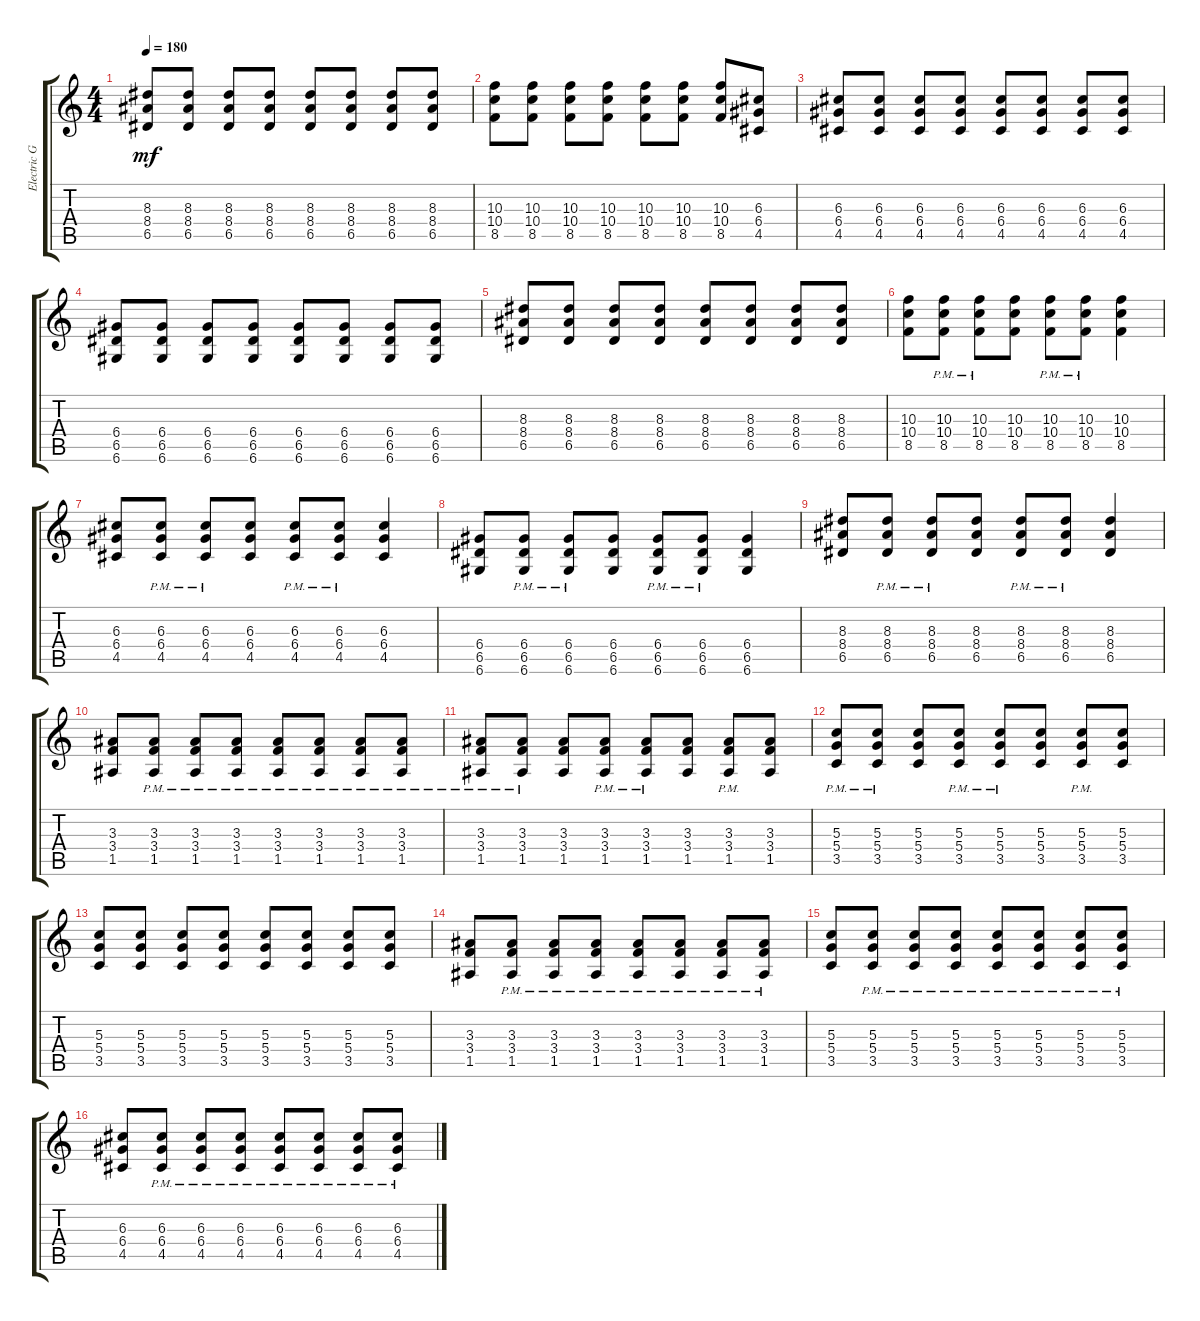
\track ("Electric Guitar" "Electric G") {instrument overdrivenguitar}
\staff {score tabs}
\tuning (E4 B3 G3 D3 A2 D2) {hide}
\ts (4 4)
\tempo 180
\clef g2
\ks c
(8.3 8.4 6.5).8{dy mf} (8.3 8.4 6.5).8 (8.3 8.4 6.5).8 (8.3 8.4 6.5).8 (8.3 8.4 6.5).8 (8.3 8.4 6.5).8 (8.3 8.4 6.5).8 (8.3 8.4 6.5).8 |
(10.3 10.4 8.5).8 (10.3 10.4 8.5).8 (10.3 10.4 8.5).8 (10.3 10.4 8.5).8 (10.3 10.4 8.5).8 (10.3 10.4 8.5).8 (10.3 10.4 8.5).8 (6.3 6.4 4.5).8 |
(6.3 6.4 4.5).8 (6.3 6.4 4.5).8 (6.3 6.4 4.5).8 (6.3 6.4 4.5).8 (6.3 6.4 4.5).8 (6.3 6.4 4.5).8 (6.3 6.4 4.5).8 (6.3 6.4 4.5).8 |
(6.4 6.5 6.6).8 (6.4 6.5 6.6).8 (6.4 6.5 6.6).8 (6.4 6.5 6.6).8 (6.4 6.5 6.6).8 (6.4 6.5 6.6).8 (6.4 6.5 6.6).8 (6.4 6.5 6.6).8 |
(8.3 8.4 6.5).8 (8.3 8.4 6.5).8 (8.3 8.4 6.5).8 (8.3 8.4 6.5).8 (8.3 8.4 6.5).8 (8.3 8.4 6.5).8 (8.3 8.4 6.5).8 (8.3 8.4 6.5).8 |
(10.3 10.4 8.5).8 (10.3{pm} 10.4{pm} 8.5{pm}).8 (10.3{pm} 10.4{pm} 8.5{pm}).8 (10.3 10.4 8.5).8 (10.3{pm} 10.4{pm} 8.5{pm}).8 (10.3{pm} 10.4{pm} 8.5{pm}).8 (10.3 10.4 8.5).4 |
(6.3 6.4 4.5).8 (6.3{pm} 6.4{pm} 4.5{pm}).8 (6.3{pm} 6.4{pm} 4.5{pm}).8 (6.3 6.4 4.5).8 (6.3{pm} 6.4{pm} 4.5{pm}).8 (6.3{pm} 6.4{pm} 4.5{pm}).8 (6.3 6.4 4.5).4 |
(6.4 6.5 6.6).8 (6.4{pm} 6.5{pm} 6.6{pm}).8 (6.4{pm} 6.5{pm} 6.6{pm}).8 (6.4 6.5 6.6).8 (6.4{pm} 6.5{pm} 6.6{pm}).8 (6.4{pm} 6.5{pm} 6.6{pm}).8 (6.4 6.5 6.6).4 |
(8.3 8.4 6.5).8 (8.3{pm} 8.4{pm} 6.5{pm}).8 (8.3{pm} 8.4{pm} 6.5{pm}).8 (8.3 8.4 6.5).8 (8.3{pm} 8.4{pm} 6.5{pm}).8 (8.3{pm} 8.4{pm} 6.5{pm}).8 (8.3 8.4 6.5).4 |
(3.3 3.4 1.5).8 (3.3{pm} 3.4{pm} 1.5{pm}).8 (3.3{pm} 3.4{pm} 1.5{pm}).8 (3.3{pm} 3.4{pm} 1.5{pm}).8 (3.3{pm} 3.4{pm} 1.5{pm}).8 (3.3{pm} 3.4{pm} 1.5{pm}).8 (3.3{pm} 3.4{pm} 1.5{pm}).8 (3.3{pm} 3.4{pm} 1.5{pm}).8 |
(3.3{pm} 3.4{pm} 1.5{pm}).8 (3.3{pm} 3.4{pm} 1.5{pm}).8 (3.3 3.4 1.5).8 (3.3{pm} 3.4{pm} 1.5{pm}).8 (3.3{pm} 3.4{pm} 1.5{pm}).8 (3.3 3.4 1.5).8 (3.3{pm} 3.4{pm} 1.5{pm}).8 (3.3 3.4 1.5).8 |
(5.3{pm} 5.4{pm} 3.5{pm}).8 (5.3{pm} 5.4{pm} 3.5{pm}).8 (5.3 5.4 3.5).8 (5.3{pm} 5.4{pm} 3.5{pm}).8 (5.3{pm} 5.4{pm} 3.5{pm}).8 (5.3 5.4 3.5).8 (5.3{pm} 5.4{pm} 3.5{pm}).8 (5.3 5.4 3.5).8 |
(5.3 5.4 3.5).8 (5.3 5.4 3.5).8 (5.3 5.4 3.5).8 (5.3 5.4 3.5).8 (5.3 5.4 3.5).8 (5.3 5.4 3.5).8 (5.3 5.4 3.5).8 (5.3 5.4 3.5).8 |
(3.3 3.4 1.5).8 (3.3{pm} 3.4{pm} 1.5{pm}).8 (3.3{pm} 3.4{pm} 1.5{pm}).8 (3.3{pm} 3.4{pm} 1.5{pm}).8 (3.3{pm} 3.4{pm} 1.5{pm}).8 (3.3{pm} 3.4{pm} 1.5{pm}).8 (3.3{pm} 3.4{pm} 1.5{pm}).8 (3.3{pm} 3.4{pm} 1.5{pm}).8 |
(5.3 5.4 3.5).8 (5.3{pm} 5.4{pm} 3.5{pm}).8 (5.3{pm} 5.4{pm} 3.5{pm}).8 (5.3{pm} 5.4{pm} 3.5{pm}).8 (5.3{pm} 5.4{pm} 3.5{pm}).8 (5.3{pm} 5.4{pm} 3.5{pm}).8 (5.3{pm} 5.4{pm} 3.5{pm}).8 (5.3{pm} 5.4{pm} 3.5{pm}).8 |
(6.3 6.4 4.5).8 (6.3{pm} 6.4{pm} 4.5{pm}).8 (6.3{pm} 6.4{pm} 4.5{pm}).8 (6.3{pm} 6.4{pm} 4.5{pm}).8 (6.3{pm} 6.4{pm} 4.5{pm}).8 (6.3{pm} 6.4{pm} 4.5{pm}).8 (6.3{pm} 6.4{pm} 4.5{pm}).8 (6.3{pm} 6.4{pm} 4.5{pm}).8
